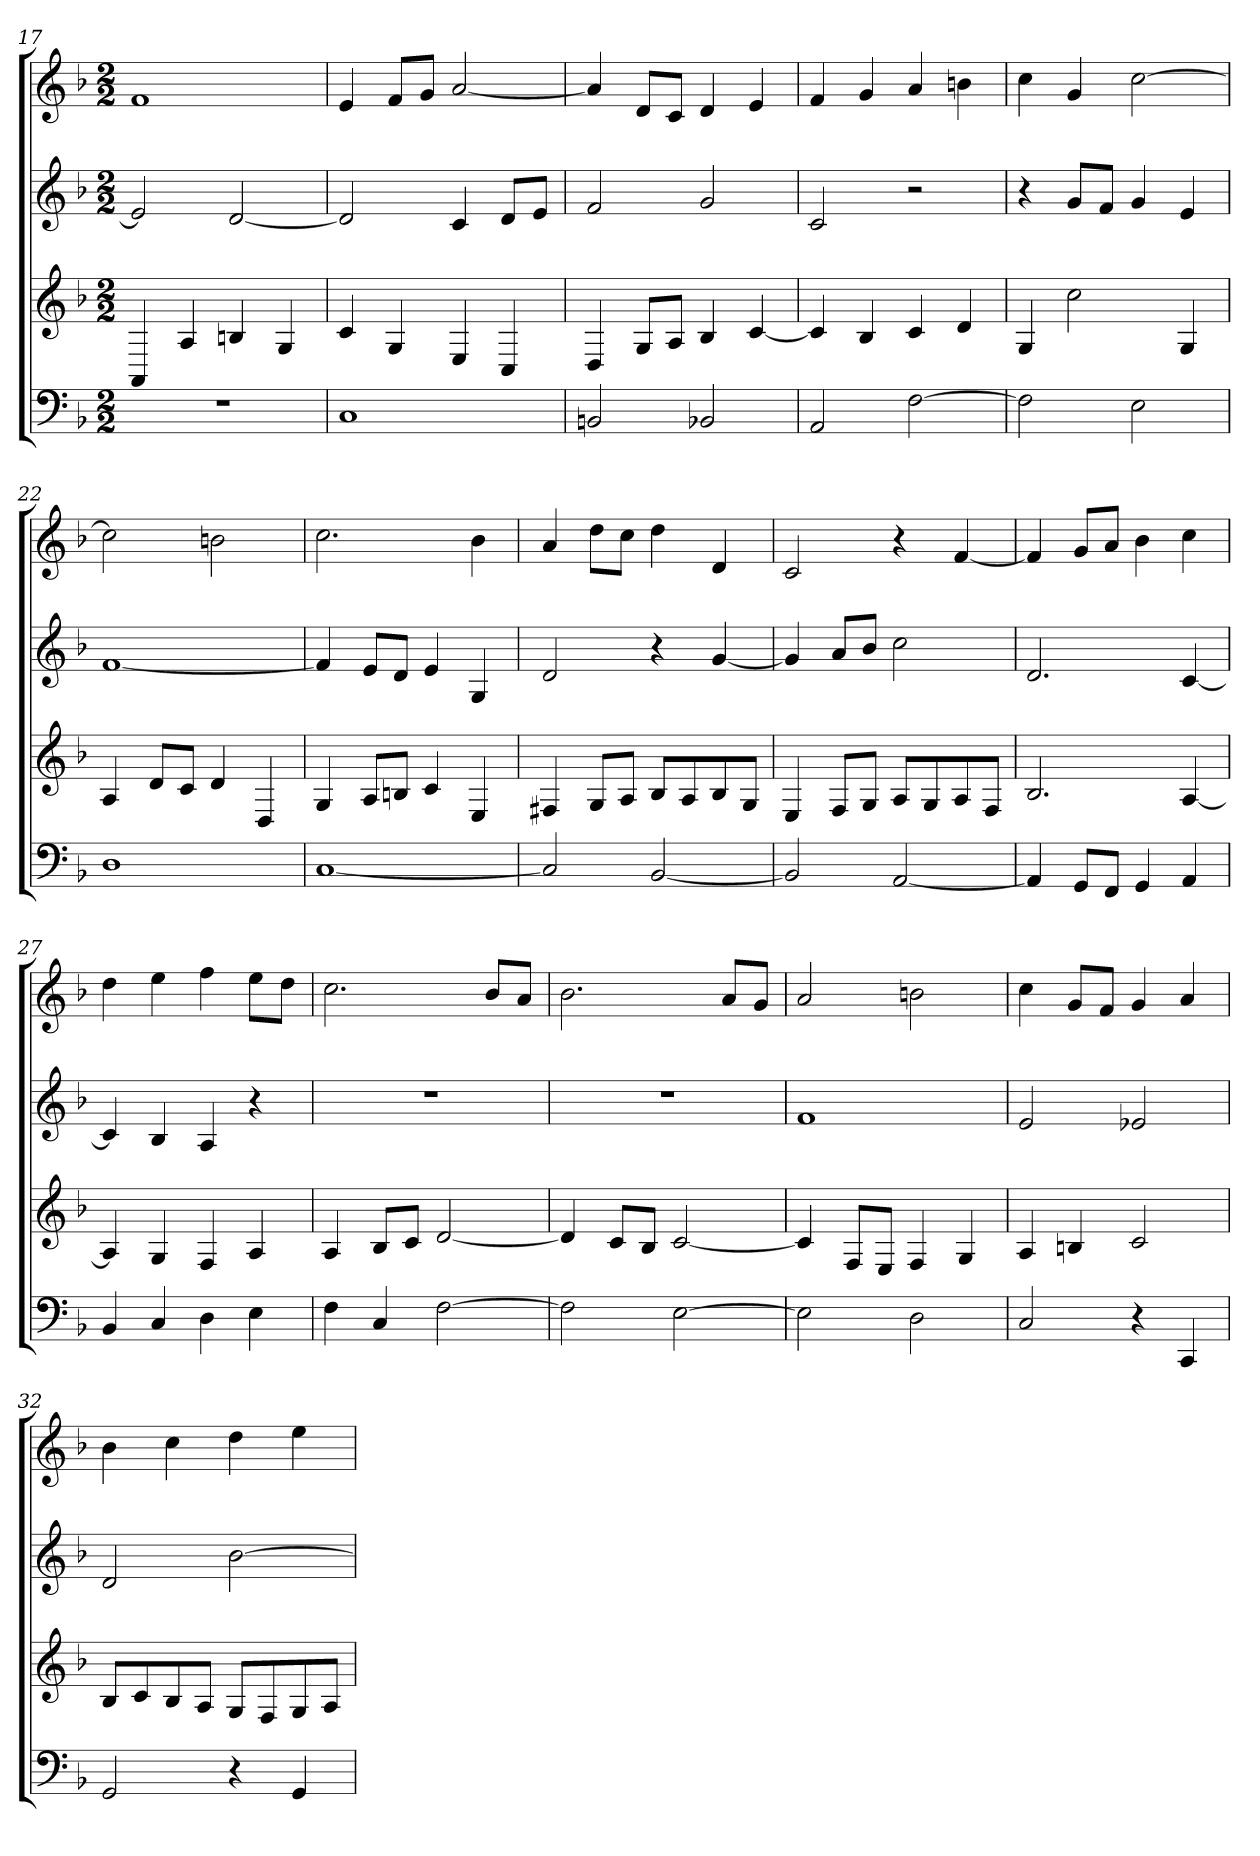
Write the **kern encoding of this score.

**kern	**kern	**kern	**kern
*part4	*part3	*part2	*part1
*staff4	*staff3	*staff2	*staff1
*k[b-]	*k[b-]	*k[b-]	*k[b-]
*M2/2	*M2/2	*M2/2	*M2/2
=17	=17	=17	=17
1r	4AA	2e]	1f
.	4A	.	.
.	4Bn	[2d	.
.	4G	.	.
=18	=18	=18	=18
1C	4c	2d]	4e
.	4G	.	8fL
.	.	.	8gJ
.	4E	4c	[2a
.	4C	8dL	.
.	.	8eJ	.
=19	=19	=19	=19
2BBn	4D	2f	4a]
.	8GL	.	8dL
.	8AJ	.	8cJ
2BB-X	4B-	2g	4d
.	[4c	.	4e
=20	=20	=20	=20
2AA	4c]	2c	4f
.	4B-	.	4g
[2F	4c	2r	4a
.	4d	.	4bn
=21	=21	=21	=21
2F]	4G	4r	4cc
.	2cc	8gL	4g
.	.	8fJ	.
2E	.	4g	[2cc
.	4G	4e	.
=22	=22	=22	=22
1D	4A	[1f	2cc]
.	8dL	.	.
.	8cJ	.	.
.	4d	.	2bn
.	4D	.	.
=23	=23	=23	=23
[1C	4G	4f]	2.cc
.	8AL	8eL	.
.	8BnJ	8dJ	.
.	4c	4e	.
.	4E	4G	4b-
=24	=24	=24	=24
2C]	4F#X	2d	4a
.	8GL	.	8ddL
.	8AJ	.	8ccJ
[2BB-	8B-L	4r	4dd
.	8A	.	.
.	8B-	[4g	4d
.	8GJ	.	.
=25	=25	=25	=25
2BB-]	4E	4g]	2c
.	8FL	8aL	.
.	8GJ	8b-J	.
[2AA	8AL	2cc	4r
.	8G	.	.
.	8A	.	[4f
.	8FJ	.	.
=26	=26	=26	=26
4AA]	2.B-	2.d	4f]
8GGL	.	.	8gL
8FFJ	.	.	8aJ
4GG	.	.	4b-
4AA	[4A	[4c	4cc
=27	=27	=27	=27
4BB-	4A]	4c]	4dd
4C	4G	4B-	4ee
4D	4F	4A	4ff
4E	4A	4r	8eeL
.	.	.	8ddJ
=28	=28	=28	=28
4F	4A	1r	2.cc
4C	8B-L	.	.
.	8cJ	.	.
[2F	[2d	.	.
.	.	.	8b-L
.	.	.	8aJ
=29	=29	=29	=29
2F]	4d]	1r	2.b-
.	8cL	.	.
.	8B-J	.	.
[2E	[2c	.	.
.	.	.	8aL
.	.	.	8gJ
=30	=30	=30	=30
2E]	4c]	1f	2a
.	8FL	.	.
.	8EJ	.	.
2D	4F	.	2bn
.	4G	.	.
=31	=31	=31	=31
2C	4A	2e	4cc
.	4Bn	.	8gL
.	.	.	8fJ
4r	2c	2e-X	4g
4CC	.	.	4a
=32	=32	=32	=32
2GG	8B-L	2d	4b-
.	8c	.	.
.	8B-	.	4cc
.	8AJ	.	.
4r	8GL	[2b-	4dd
.	8F	.	.
4GG	8G	.	4ee
.	8AJ	.	.
=	=	=	=
*-	*-	*-	*-
